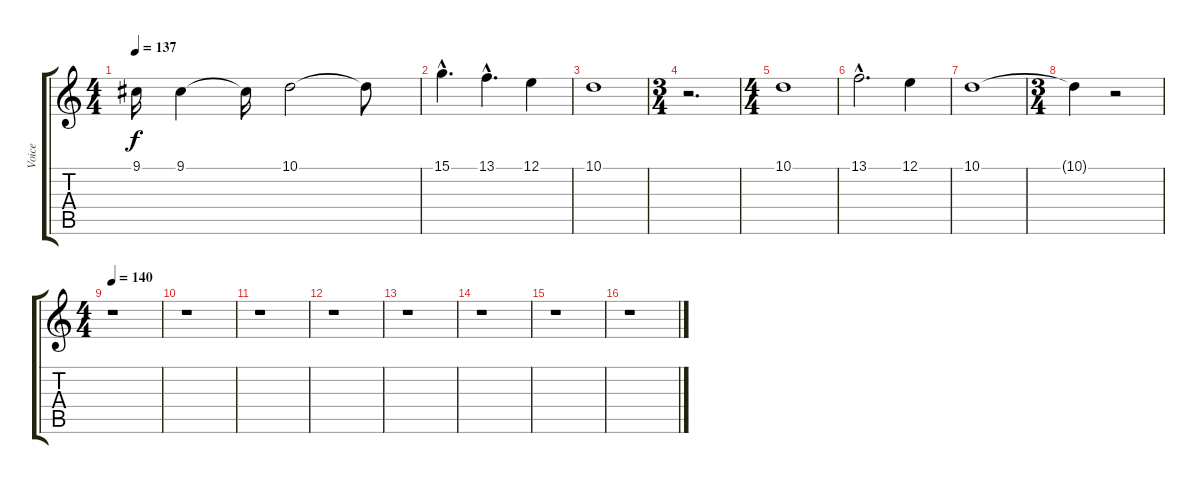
\track ("Voice" "Voice") {instrument churchorgan}
\staff {score tabs}
\tuning (E4 B3 G3 D3 A2 E2) {hide}
\ts (4 4)
\tempo 137
\clef g2
\ks c
9.1.16{dy f} 9.1.4 9.1{t}.16 10.1.2 10.1{t}.8 |
15.1{hac}.4{d} 13.1{hac}.4{d} 12.1.4 |
10.1.1 |
\ts (3 4)
r.2{d} |
\ts (4 4)
10.1.1 |
13.1{hac}.2{d} 12.1.4 |
10.1.1 |
\ts (3 4)
10.1{t}.4 r.2 |
\ts (4 4)
\tempo 140
r.1 |
r.1 |
r.1 |
r.1 |
r.1 |
r.1 |
r.1 |
r.1
